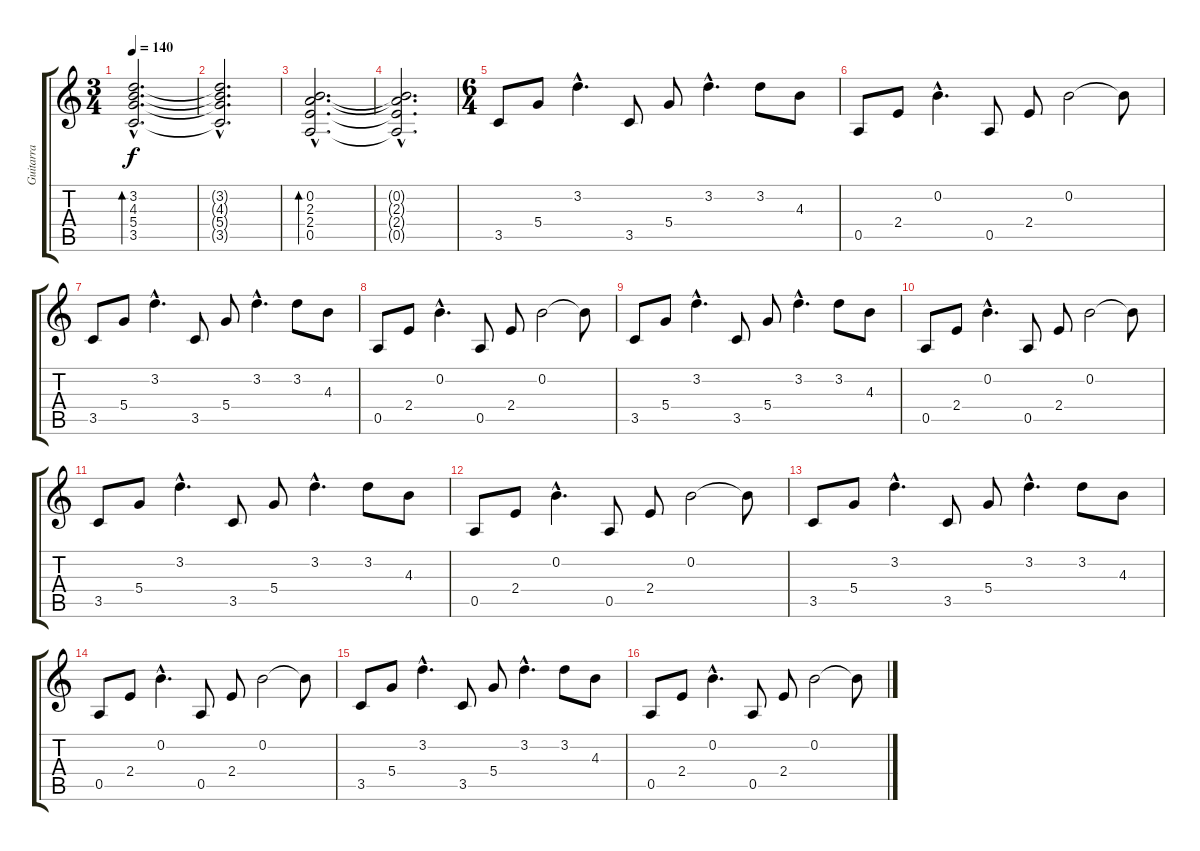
\track ("Guitarra" "Guitarra") {instrument distortionguitar}
\staff {score tabs}
\tuning (E4 B3 G3 D3 A2 E2) {hide}
\ts (3 4)
\tempo 140
\clef g2
\ks c
(3.2{hac} 4.3{hac} 5.4{hac} 3.5{hac}).2{d bd 480 dy f volume 13 instrument electricguitarclean} |
(3.2{hac t} 4.3{hac t} 5.4{hac t} 3.5{hac t}).2{d} |
(0.2{hac} 2.3{hac} 2.4{hac} 0.5{hac}).2{d bd 480} |
(0.2{hac t} 2.3{hac t} 2.4{hac t} 0.5{hac t}).2{d} |
\ts (6 4)
3.5.8{instrument distortionguitar} 5.4.8 3.2{hac}.4{d} 3.5.8 5.4.8 3.2{hac}.4{d} 3.2.8 4.3.8 |
0.5.8{instrument distortionguitar} 2.4.8 0.2{hac}.4{d} 0.5.8 2.4.8 0.2.2 0.2{t}.8 |
3.5.8{instrument distortionguitar} 5.4.8 3.2{hac}.4{d} 3.5.8 5.4.8 3.2{hac}.4{d} 3.2.8 4.3.8 |
0.5.8{instrument distortionguitar} 2.4.8 0.2{hac}.4{d} 0.5.8 2.4.8 0.2.2 0.2{t}.8 |
3.5.8{instrument distortionguitar} 5.4.8 3.2{hac}.4{d} 3.5.8 5.4.8 3.2{hac}.4{d} 3.2.8 4.3.8 |
0.5.8{instrument distortionguitar} 2.4.8 0.2{hac}.4{d} 0.5.8 2.4.8 0.2.2 0.2{t}.8 |
3.5.8{instrument distortionguitar} 5.4.8 3.2{hac}.4{d} 3.5.8 5.4.8 3.2{hac}.4{d} 3.2.8 4.3.8 |
0.5.8{instrument distortionguitar} 2.4.8 0.2{hac}.4{d} 0.5.8 2.4.8 0.2.2 0.2{t}.8 |
3.5.8{instrument distortionguitar} 5.4.8 3.2{hac}.4{d} 3.5.8 5.4.8 3.2{hac}.4{d} 3.2.8 4.3.8 |
0.5.8{instrument distortionguitar} 2.4.8 0.2{hac}.4{d} 0.5.8 2.4.8 0.2.2 0.2{t}.8 |
3.5.8{instrument distortionguitar} 5.4.8 3.2{hac}.4{d} 3.5.8 5.4.8 3.2{hac}.4{d} 3.2.8 4.3.8 |
0.5.8{instrument distortionguitar} 2.4.8 0.2{hac}.4{d} 0.5.8 2.4.8 0.2.2 0.2{t}.8
